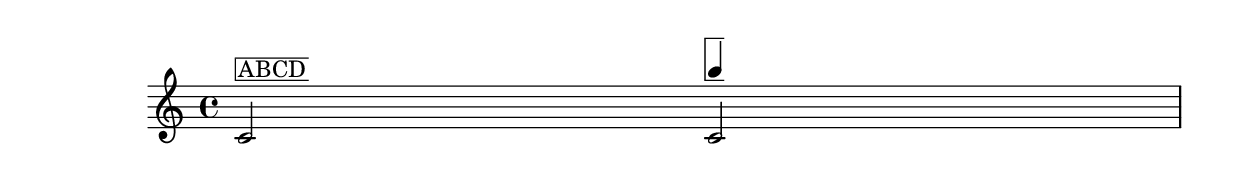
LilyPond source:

%% Do not edit this file; it is auto-generated from LSR http://lsr.dsi.unimi.it
%% This file is in the public domain.
\version "2.11.49"

\header {
  lsrtags = "rhythms, text"

  texidoc = "
This example shows how to add a markup command to get a three sided box
around some text (or other markup).

"
  doctitle = "Three-sided box"
} % begin verbatim
% New command to add a three sided box, with sides north, west and south
% Based on the box-stencil command defined in scm/stencil.scm
% Note that you use ";" to comment a line in Scheme
#(define-public (NWS-box-stencil stencil thickness padding)
  "Add a box around STENCIL, producing a new stencil."
  (let* ((x-ext (interval-widen (ly:stencil-extent stencil 0) padding))
	 (y-ext (interval-widen (ly:stencil-extent stencil 1) padding))
	 (y-rule (make-filled-box-stencil (cons 0 thickness) y-ext))
	 (x-rule (make-filled-box-stencil
		  (interval-widen x-ext thickness) (cons 0 thickness))))
;    (set! stencil (ly:stencil-combine-at-edge stencil X 1 y-rule padding))
    (set! stencil (ly:stencil-combine-at-edge stencil X -1 y-rule padding))
    (set! stencil (ly:stencil-combine-at-edge stencil Y 1 x-rule 0.0))  
    (set! stencil (ly:stencil-combine-at-edge stencil Y -1 x-rule 0.0))
    stencil))

% The corresponding markup command, based on the \box command defined 
% in scm/define-markup-commands.scm
#(define-markup-command (NWS-box layout props arg) (markup?)
  "Draw a box round @var{arg}.  Looks at @code{thickness},
@code{box-padding} and @code{font-size} properties to determine line
thickness and padding around the markup."
  
  (let* ((th (chain-assoc-get 'thickness props  0.1))
	 (size (chain-assoc-get 'font-size props 0))
	 (pad (* (magstep size)
		 (chain-assoc-get 'box-padding props 0.2)))
	 (m (interpret-markup layout props arg)))
    (NWS-box-stencil m th pad)))


% Test it:

\layout { ragged-right = ##f }

\relative c' { 
  c2^\markup { \NWS-box ABCD }
  c^\markup { \NWS-box \note #"4" #1.0 } 
}
